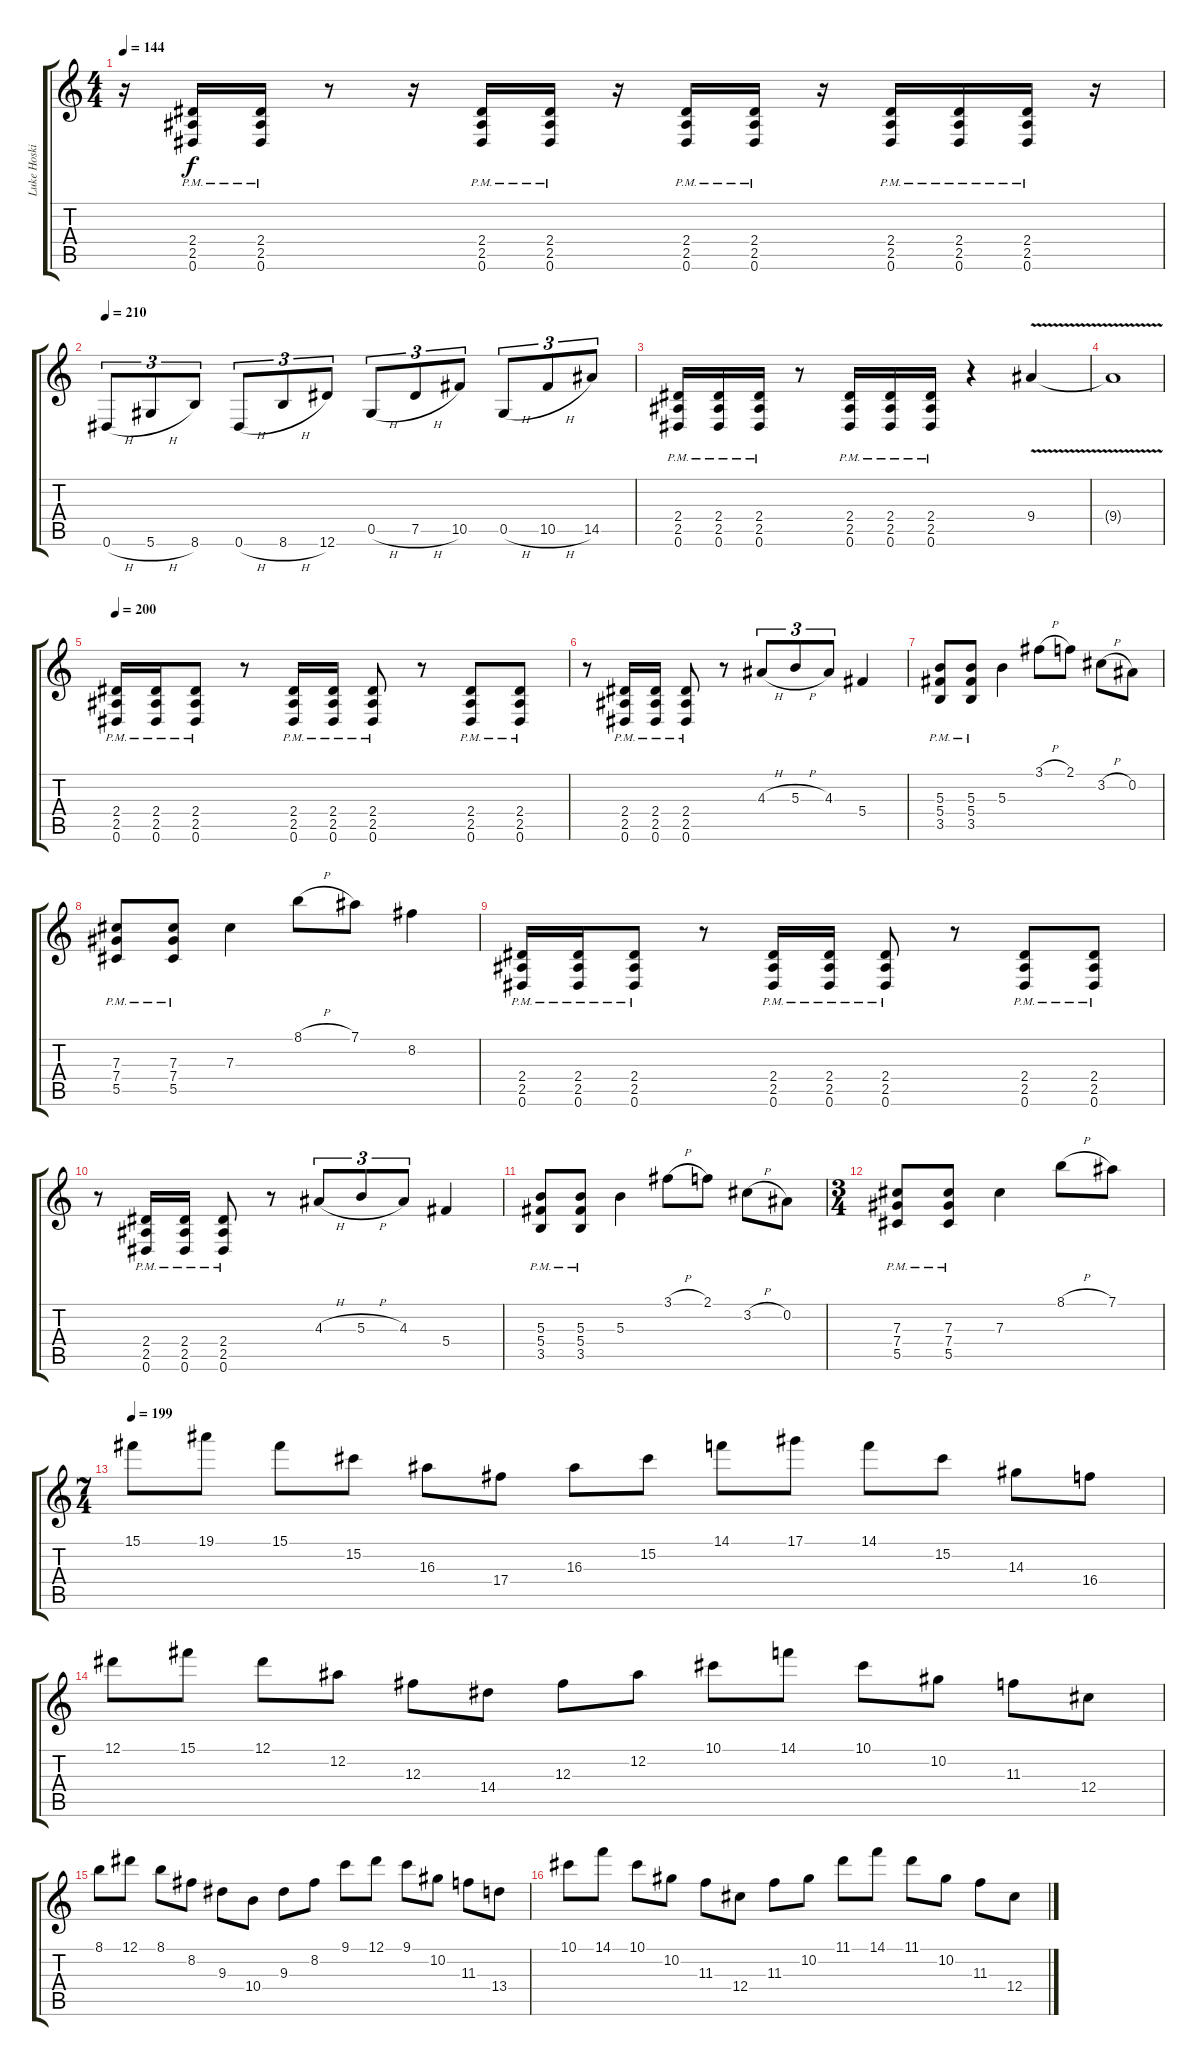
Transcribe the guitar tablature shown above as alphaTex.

\track ("Luke Hoskin" "Luke Hoski") {instrument overdrivenguitar}
\staff {score tabs}
\tuning (Eb4 Bb3 Gb3 Db3 Ab2 Eb2) {hide}
\ts (4 4)
\tempo 144
\clef g2
\ks c
r.16{dy f} (2.4{pm} 2.5{pm} 0.6{pm}).16 (2.4{pm} 2.5{pm} 0.6{pm}).16 r.8 r.16 (2.4{pm} 2.5{pm} 0.6{pm}).16 (2.4{pm} 2.5{pm} 0.6{pm}).16 r.16 (2.4{pm} 2.5{pm} 0.6{pm}).16 (2.4{pm} 2.5{pm} 0.6{pm}).16 r.16 (2.4{pm} 2.5{pm} 0.6{pm}).16 (2.4{pm} 2.5{pm} 0.6{pm}).16 (2.4{pm} 2.5{pm} 0.6{pm}).16 r.16 |
\tempo 210
0.6{h}.8{tu (3 2)} 5.6{h}.8{tu (3 2)} 8.6.8{tu (3 2)} 0.6{h}.8{tu (3 2)} 8.6{h}.8{tu (3 2)} 12.6.8{tu (3 2)} 0.5{h}.8{tu (3 2)} 7.5{h}.8{tu (3 2)} 10.5.8{tu (3 2)} 0.5{h}.8{tu (3 2)} 10.5{h}.8{tu (3 2)} 14.5.8{tu (3 2)} |
(2.4{pm} 2.5{pm} 0.6{pm}).16 (2.4{pm} 2.5{pm} 0.6{pm}).16 (2.4{pm} 2.5{pm} 0.6{pm}).16 r.8 (2.4{pm} 2.5{pm} 0.6{pm}).16 (2.4{pm} 2.5{pm} 0.6{pm}).16 (2.4{pm} 2.5{pm} 0.6{pm}).16 r.4 9.4{v}.4 |
9.4{t}.1 |
\tempo 200
(2.4{pm} 2.5{pm} 0.6{pm}).16 (2.4{pm} 2.5{pm} 0.6{pm}).16 (2.4{pm} 2.5{pm} 0.6{pm}).8 r.8 (2.4{pm} 2.5{pm} 0.6{pm}).16 (2.4{pm} 2.5{pm} 0.6{pm}).16 (2.4{pm} 2.5{pm} 0.6{pm}).8 r.8 (2.4{pm} 2.5{pm} 0.6{pm}).8 (2.4{pm} 2.5{pm} 0.6{pm}).8 |
r.8 (2.4{pm} 2.5{pm} 0.6{pm}).16 (2.4{pm} 2.5{pm} 0.6{pm}).16 (2.4{pm} 2.5{pm} 0.6{pm}).8 r.8 4.3{h}.8{tu (3 2)} 5.3{h}.8{tu (3 2)} 4.3.8{tu (3 2)} 5.4.4 |
(5.3{pm} 5.4{pm} 3.5{pm}).8 (5.3{pm} 5.4{pm} 3.5{pm}).8 5.3.4 3.1{h}.8 2.1.8 3.2{h}.8 0.2.8 |
(7.3{pm} 7.4{pm} 5.5{pm}).8 (7.3{pm} 7.4{pm} 5.5{pm}).8 7.3.4 8.1{h}.8 7.1.8 8.2.4 |
(2.4{pm} 2.5{pm} 0.6{pm}).16 (2.4{pm} 2.5{pm} 0.6{pm}).16 (2.4{pm} 2.5{pm} 0.6{pm}).8 r.8 (2.4{pm} 2.5{pm} 0.6{pm}).16 (2.4{pm} 2.5{pm} 0.6{pm}).16 (2.4{pm} 2.5{pm} 0.6{pm}).8 r.8 (2.4{pm} 2.5{pm} 0.6{pm}).8 (2.4{pm} 2.5{pm} 0.6{pm}).8 |
r.8 (2.4{pm} 2.5{pm} 0.6{pm}).16 (2.4{pm} 2.5{pm} 0.6{pm}).16 (2.4{pm} 2.5{pm} 0.6{pm}).8 r.8 4.3{h}.8{tu (3 2)} 5.3{h}.8{tu (3 2)} 4.3.8{tu (3 2)} 5.4.4 |
(5.3{pm} 5.4{pm} 3.5{pm}).8 (5.3{pm} 5.4{pm} 3.5{pm}).8 5.3.4 3.1{h}.8 2.1.8 3.2{h}.8 0.2.8 |
\ts (3 4)
(7.3{pm} 7.4{pm} 5.5{pm}).8 (7.3{pm} 7.4{pm} 5.5{pm}).8 7.3.4 8.1{h}.8 7.1.8 |
\ts (7 4)
\tempo 199
15.1.8 19.1.8 15.1.8 15.2.8 16.3.8 17.4.8 16.3.8 15.2.8 14.1.8 17.1.8 14.1.8 15.2.8 14.3.8 16.4.8 |
12.1.8 15.1.8 12.1.8 12.2.8 12.3.8 14.4.8 12.3.8 12.2.8 10.1.8 14.1.8 10.1.8 10.2.8 11.3.8 12.4.8 |
8.1.8 12.1.8 8.1.8 8.2.8 9.3.8 10.4.8 9.3.8 8.2.8 9.1.8 12.1.8 9.1.8 10.2.8 11.3.8 13.4.8 |
10.1.8 14.1.8 10.1.8 10.2.8 11.3.8 12.4.8 11.3.8 10.2.8 11.1.8 14.1.8 11.1.8 10.2.8 11.3.8 12.4.8
